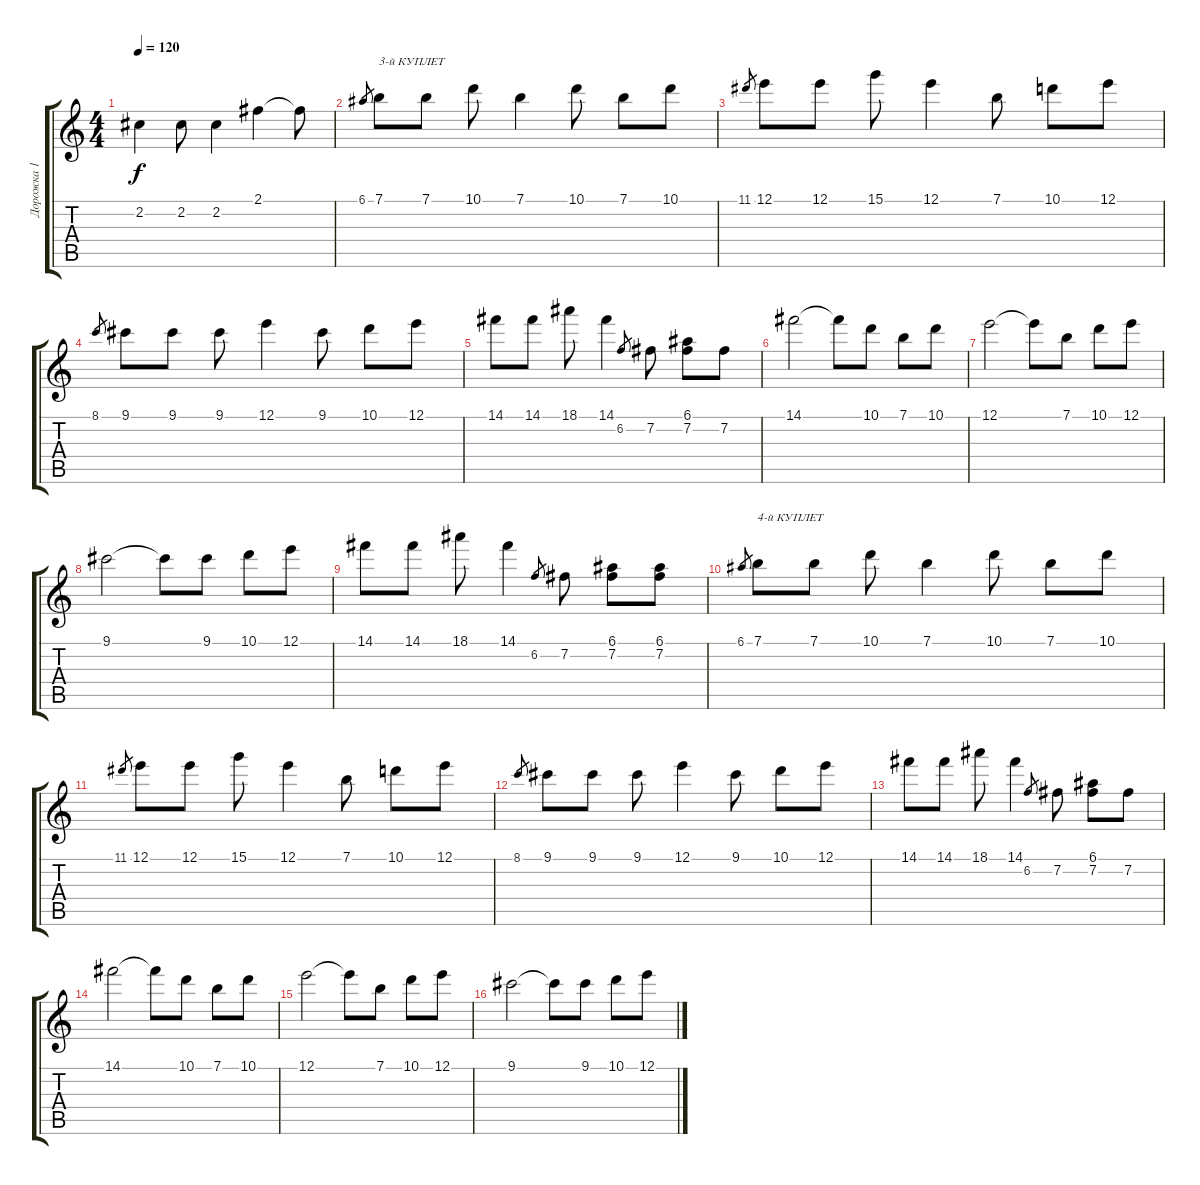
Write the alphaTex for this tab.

\track ("Дорожка 1" "Дорожка 1") {instrument acousticguitarsteel}
\staff {score tabs}
\tuning (E4 B3 G3 D3 A2 E2) {hide}
\ts (4 4)
\tempo 120
\clef g2
\ks c
2.2.4{dy f} 2.2.8 2.2.4 2.1.4 2.1{t}.8 |
6.1.8{gr} 7.1.8{txt "3-й КУПЛЕТ"} 7.1.8 10.1.8 7.1.4 10.1.8 7.1.8 10.1.8 |
11.1.8{gr} 12.1.8 12.1.8 15.1.8 12.1.4 7.1.8 10.1.8 12.1.8 |
8.1.8{gr} 9.1.8 9.1.8 9.1.8 12.1.4 9.1.8 10.1.8 12.1.8 |
14.1.8 14.1.8 18.1.8 14.1.4 6.2.8{gr} 7.2.8 (6.1 7.2).8 7.2.8 |
14.1.2 14.1{t}.8 10.1.8 7.1.8 10.1.8 |
12.1.2 12.1{t}.8 7.1.8 10.1.8 12.1.8 |
9.1.2 9.1{t}.8 9.1.8 10.1.8 12.1.8 |
14.1.8 14.1.8 18.1.8 14.1.4 6.2.8{gr} 7.2.8 (6.1 7.2).8 (6.1 7.2).8 |
6.1.8{gr} 7.1.8{txt "4-й КУПЛЕТ"} 7.1.8 10.1.8 7.1.4 10.1.8 7.1.8 10.1.8 |
11.1.8{gr} 12.1.8 12.1.8 15.1.8 12.1.4 7.1.8 10.1.8 12.1.8 |
8.1.8{gr} 9.1.8 9.1.8 9.1.8 12.1.4 9.1.8 10.1.8 12.1.8 |
14.1.8 14.1.8 18.1.8 14.1.4 6.2.8{gr} 7.2.8 (6.1 7.2).8 7.2.8 |
14.1.2 14.1{t}.8 10.1.8 7.1.8 10.1.8 |
12.1.2 12.1{t}.8 7.1.8 10.1.8 12.1.8 |
9.1.2 9.1{t}.8 9.1.8 10.1.8 12.1.8
